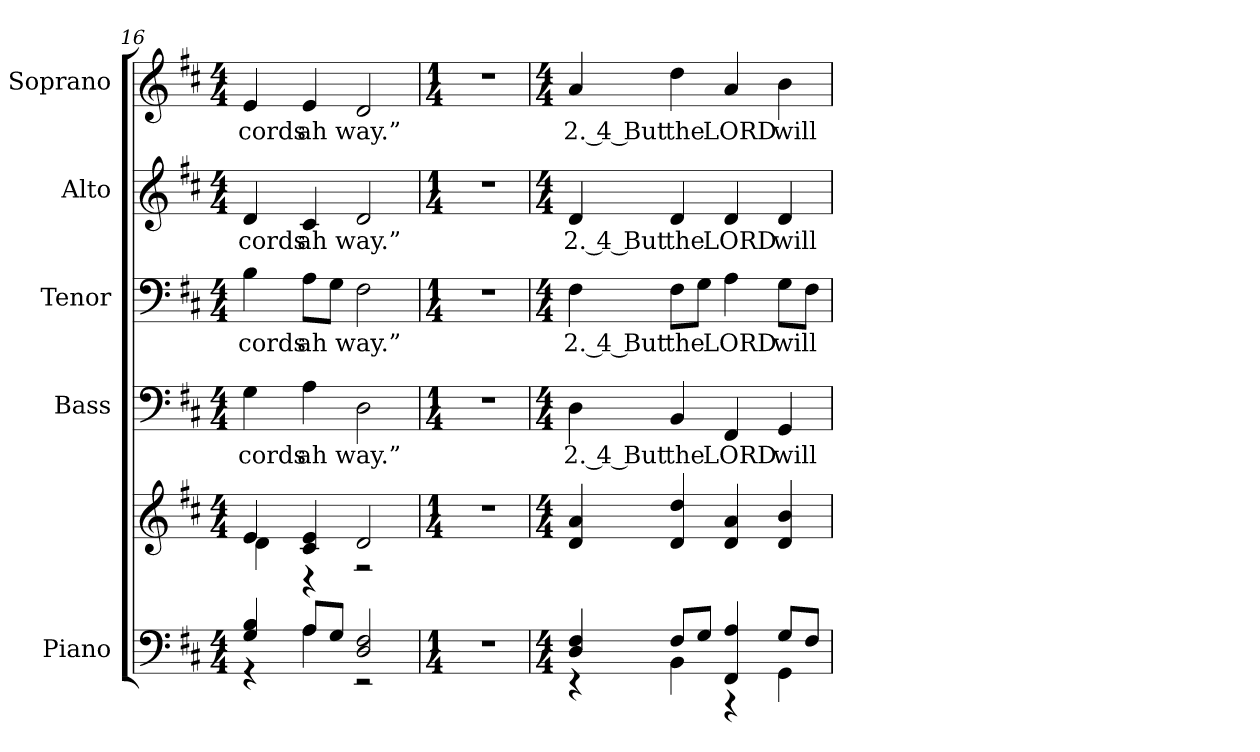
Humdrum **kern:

**kern	**kern	**kern	**text	**kern	**text	**kern	**text	**kern	**text
*part5	*part5	*part4	*part4	*part3	*part3	*part2	*part2	*part1	*part1
*staff6	*staff5	*staff4	*staff4	*staff3	*staff3	*staff2	*staff2	*staff1	*staff1
*I"Piano	*	*I"Bass	*	*I"Tenor	*	*I"Alto	*	*I"Soprano	*
*I'Pno.	*	*I'B.	*	*	*	*I'A.	*	*I'S.	*
*clefF4	*clefG2	*clefF4	*	*clefF4	*	*clefG2	*	*clefG2	*
*k[f#c#]	*k[f#c#]	*k[f#c#]	*	*k[f#c#]	*	*k[f#c#]	*	*k[f#c#]	*
*D:	*D:	*D:	*	*D:	*	*D:	*	*D:	*
*M4/4	*M4/4	*M4/4	*	*M4/4	*	*M4/4	*	*M4/4	*
=16	=16	=16	=16	=16	=16	=16	=16	=16	=16
*^	*^	*	*	*	*	*	*	*	*
!	!	!	!	!	!LO:LY:b:color=#000000	!	!	!	!	!	!
!	!	!	!	!	!	!	!LO:LY:b:color=#000000	!	!	!	!
!	!	!	!	!	!	!	!	!	!LO:LY:b:color=#000000	!	!
!	!	!	!	!	!	!	!	!	!	!	!LO:LY:b:color=#000000
4Gi/ 4Bi	4r	4ei/	4di\	4Gi\	cords	4Bi\	cords	4di/	cords	4ei/	cords
!	!	!	!	!	!LO:LY:b:color=#000000	!	!	!	!	!	!
!	!	!	!	!	!	!	!LO:LY:b:color=#000000	!	!	!	!
!	!	!	!	!	!	!	!	!	!LO:LY:b:color=#000000	!	!
!	!	!	!	!	!	!	!	!	!	!	!LO:LY:b:color=#000000
8Ai/L	4Ai\	4c#i/ 4ei	4r	4Ai\	ah	8Ai\L	ah	4c#i/	ah	4ei/	ah
8Gi/J	.	.	.	.	.	8Gi\J	.	.	.	.	.
!	!	!	!	!	!LO:LY:b:color=#000000	!	!	!	!	!	!
!	!	!	!	!	!	!	!LO:LY:b:color=#000000	!	!	!	!
!	!	!	!	!	!	!	!	!	!LO:LY:b:color=#000000	!	!
!	!	!	!	!	!	!	!	!	!	!	!LO:LY:b:color=#000000
2Di/ 2F#i	2r	2di/	2r	2Di\	way.”	2F#i\	way.”	2di/	way.”	2di/	way.”
*v	*v	*	*	*	*	*	*	*	*	*	*
*	*v	*v	*	*	*	*	*	*	*	*
=17	=17	=17	=17	=17	=17	=17	=17	=17	=17
*M1/4	*M1/4	*M1/4	*	*M1/4	*	*M1/4	*	*M1/4	*
*^	*^	*	*	*	*	*	*	*	*
!LO:N:vis=1	!	!LO:N:vis=1	!	!LO:N:vis=1	!	!LO:N:vis=1	!	!LO:N:vis=1	!	!LO:N:vis=1	!
*v	*v	*	*	*	*	*	*	*	*	*	*
*	*v	*v	*	*	*	*	*	*	*	*
4r	4r	4r	.	4r	.	4r	.	4r	.
!!LO:PB:g=z
=18	=18	=18	=18	=18	=18	=18	=18	=18	=18
*M4/4	*M4/4	*M4/4	*	*M4/4	*	*M4/4	*	*M4/4	*
*^	*	*	*	*	*	*	*	*	*
!	!	!	!	!LO:LY:b:color=#000000	!	!	!	!	!	!
!	!	!	!	!	!	!LO:LY:b:color=#000000	!	!	!	!
!	!	!	!	!	!	!	!	!LO:LY:b:color=#000000	!	!
!	!	!	!	!	!	!	!	!	!	!LO:LY:b:color=#000000
4Di/ 4F#i	4r	4di/ 4ai	4Di\	2. 4 But	4F#i\	2. 4 But	4di/	2. 4 But	4ai/	2. 4 But
!	!	!	!	!LO:LY:b:color=#000000	!	!	!	!	!	!
!	!	!	!	!	!	!LO:LY:b:color=#000000	!	!	!	!
!	!	!	!	!	!	!	!	!LO:LY:b:color=#000000	!	!
!	!	!	!	!	!	!	!	!	!	!LO:LY:b:color=#000000
8F#i/L	4BBi\	4di/ 4ddi	4BBi/	the	8F#i\L	the	4di/	the	4ddi\	the
8Gi/J	.	.	.	.	8Gi\J	.	.	.	.	.
!	!	!	!	!LO:LY:b:color=#000000	!	!	!	!	!	!
!	!	!	!	!	!	!LO:LY:b:color=#000000	!	!	!	!
!	!	!	!	!	!	!	!	!LO:LY:b:color=#000000	!	!
!	!	!	!	!	!	!	!	!	!	!LO:LY:b:color=#000000
4FF#i/ 4Ai	4r	4di/ 4ai	4FF#i/	LORD	4Ai\	LORD	4di/	LORD	4ai/	LORD
!	!	!	!	!LO:LY:b:color=#000000	!	!	!	!	!	!
!	!	!	!	!	!	!LO:LY:b:color=#000000	!	!	!	!
!	!	!	!	!	!	!	!	!LO:LY:b:color=#000000	!	!
!	!	!	!	!	!	!	!	!	!	!LO:LY:b:color=#000000
8Gi/L	4GGi\	4di/ 4bi	4GGi/	will	8Gi\L	will	4di/	will	4bi\	will
8F#i/J	.	.	.	.	8F#i\J	.	.	.	.	.
*v	*v	*	*	*	*	*	*	*	*	*
=	=	=	=	=	=	=	=	=	=
*-	*-	*-	*-	*-	*-	*-	*-	*-	*-
